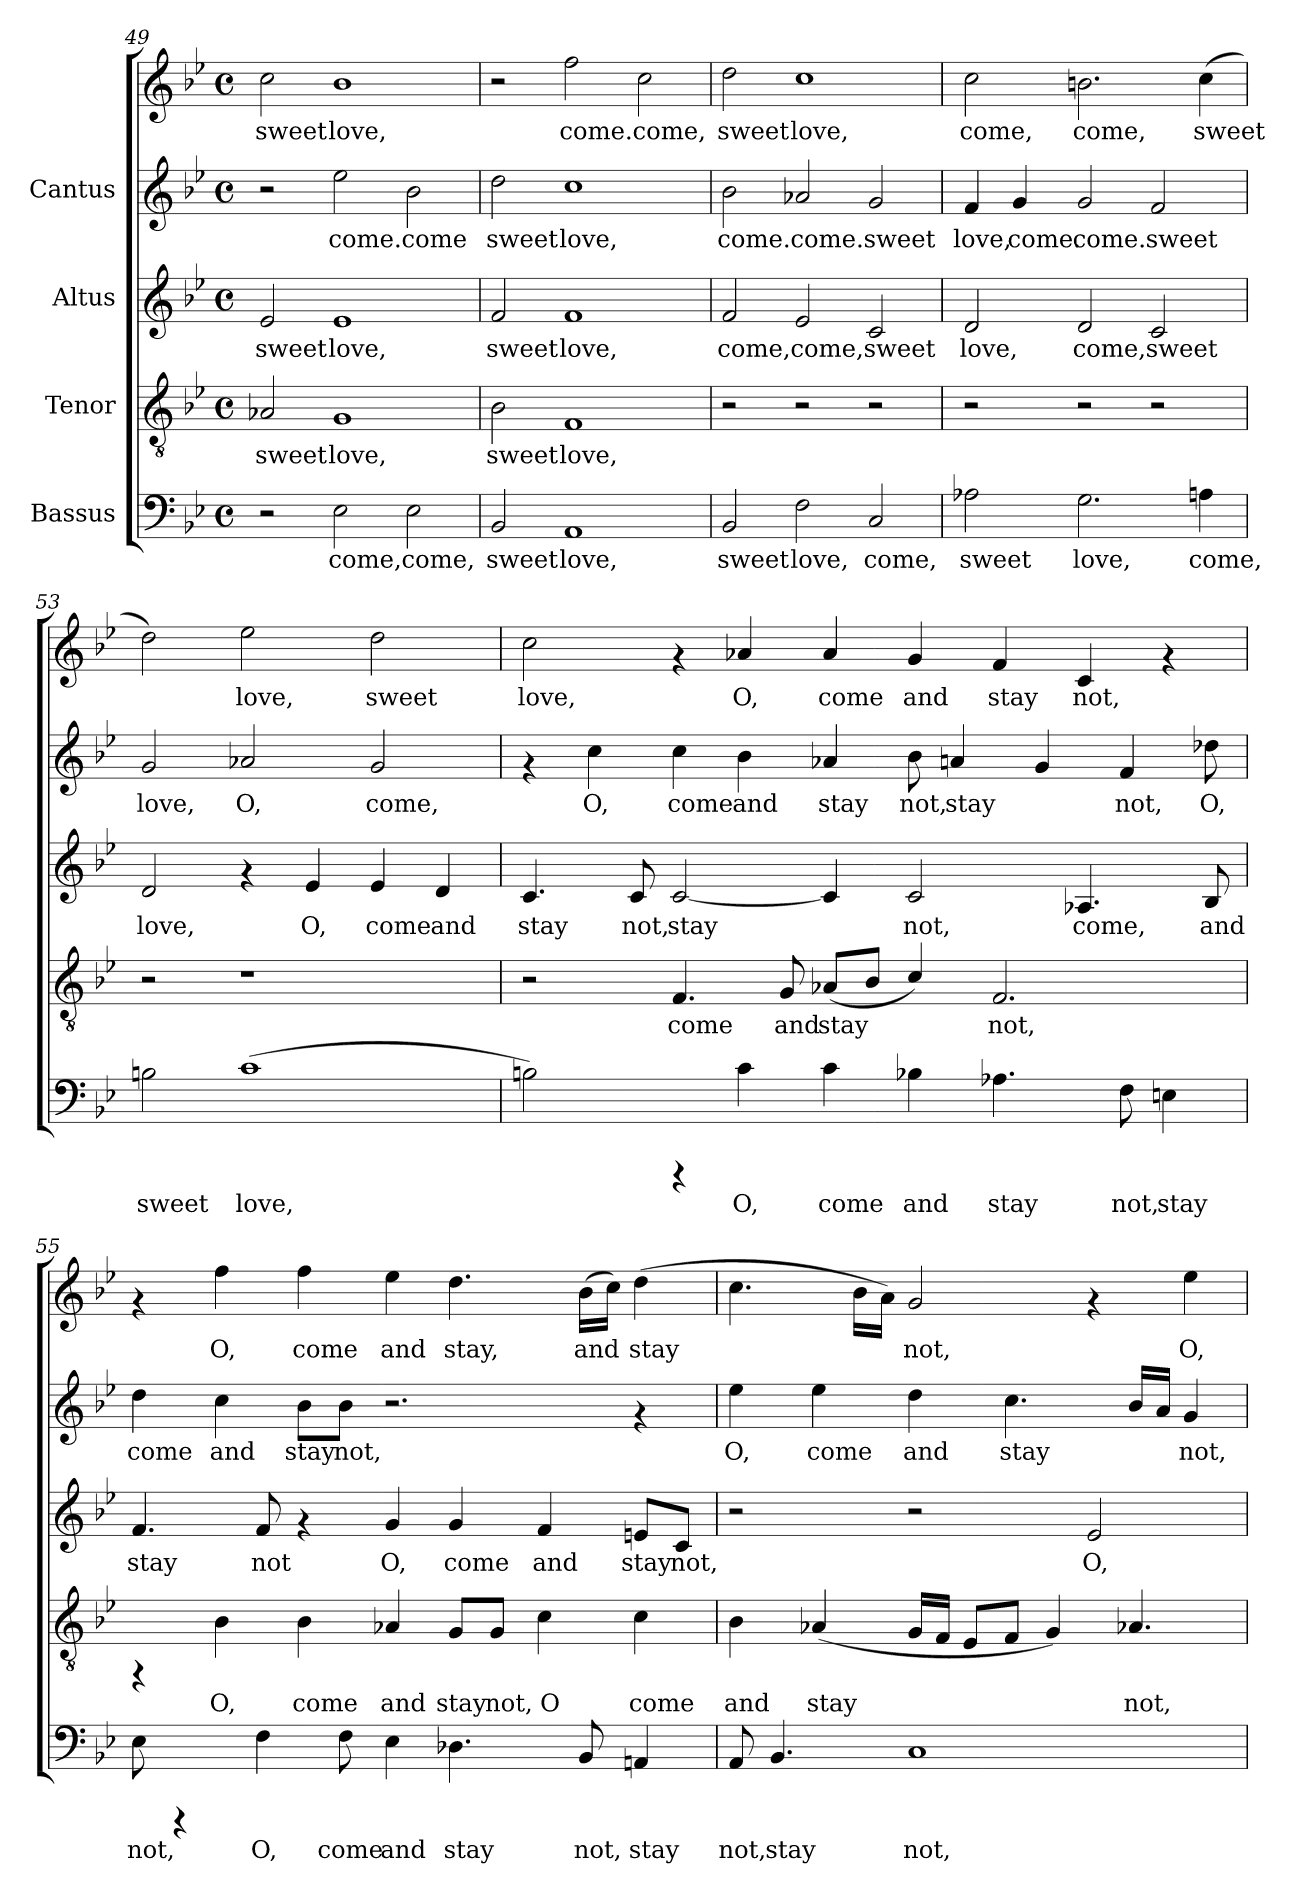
**kern	**text	**kern	**text	**kern	**text	**kern	**text	**kern	**text
*part4	*part4	*part3	*part3	*part2	*part2	*part1	*part1	*part1	*part1
*staff5	*staff5	*staff4	*staff4	*staff3	*staff3	*staff2	*staff2	*staff1	*staff1
*I"Bassus	*	*I"Tenor	*	*I"Altus	*	*I"Cantus	*	*	*
!!LO:LB:g=z
*clefF4	*	*clefGv2	*	*clefG2	*	*clefG2	*	*clefG2	*
*k[b-e-]	*	*k[b-e-]	*	*k[b-e-]	*	*k[b-e-]	*	*k[b-e-]	*
*B-:	*	*B-:	*	*B-:	*	*B-:	*	*B-:	*
*M4/4	*	*M4/4	*	*M4/4	*	*M4/4	*	*M4/4	*
*met(c)	*	*met(c)	*	*met(c)	*	*met(c)	*	*met(c)	*
=49	=49	=49	=49	=49	=49	=49	=49	=49	=49
!	!	!	!LO:LY:b:cj	!	!LO:LY:b:cj	!	!	!	!LO:LY:b:cj
2r	.	2A-X/	sweet	2e-/	sweet	2r	.	2cc\	sweet
!	!LO:LY:b:cj	!	!LO:LY:a:cj	!	!LO:LY:a:cj	!	!LO:LY:a:cj	!	!LO:LY:a:cj
2E-\	come,	1G	love,	1e-	love,	2ee-\	come.	1b-	love,
!	!LO:LY:b:cj	!	!	!	!	!	!LO:LY:a:cj	!	!
2E-\	come,	.	.	.	.	2b-\	come	.	.
!!LO:LB:g=z
=50	=50	=50	=50	=50	=50	=50	=50	=50	=50
!	!LO:LY:b:cj	!	!LO:LY:b:cj	!	!LO:LY:b:cj	!	!LO:LY:b:cj	!	!
2BB-/	sweet	2B-\	sweet	2f/	sweet	2dd\	sweet	2r	.
!	!LO:LY:b:cj	!	!LO:LY:b:cj	!	!LO:LY:b:cj	!	!LO:LY:b:cj	!	!LO:LY:b:cj
1AA	love,	1F	love,	1f	love,	1cc	love,	2ff\	come.
!	!	!	!	!	!	!	!	!	!LO:LY:b:cj
.	.	.	.	.	.	.	.	2cc\	come,
!!LO:PB:g=z
=51	=51	=51	=51	=51	=51	=51	=51	=51	=51
!	!LO:LY:b:cj	!	!	!	!LO:LY:b:cj	!	!LO:LY:b:cj	!	!LO:LY:b:cj
2BB-/	sweet	2r	.	2f/	come,	2b-\	come.	2dd\	sweet
!	!LO:LY:b:cj	!	!	!	!LO:LY:b:cj	!	!LO:LY:b:cj	!	!LO:LY:b:cj
2F\	love,	2r	.	2e-/	come,	2a-X/	come.	1cc	love,
!	!LO:LY:b:cj	!	!	!	!LO:LY:b:cj	!	!LO:LY:b:cj	!	!
2C/	come,	2r	.	2c/	sweet	2g/	sweet	.	.
!!LO:LB:g=z
=52	=52	=52	=52	=52	=52	=52	=52	=52	=52
!	!LO:LY:b:cj	!	!	!	!LO:LY:b:cj	!	!LO:LY:b:cj	!	!LO:LY:b:cj
2A-X\	sweet	2r	.	2d/	love,	4f/	love,	2cc\	come,
!	!	!	!	!	!	!	!LO:LY:b:cj	!	!
.	.	.	.	.	.	4g/	come.	.	.
!	!LO:LY:a:cj	!	!	!	!LO:LY:a:cj	!	!LO:LY:a:cj	!	!LO:LY:a:cj
2.G\	love,	2r	.	2d/	come,	2g/	come.	2.bn\	come,
!	!	!	!	!	!LO:LY:a:cj	!	!LO:LY:a:cj	!	!
.	.	2r	.	2c/	sweet	2f/	sweet	.	.
!	!LO:LY:a:cj	!	!	!	!	!	!	!	!LO:LY:a:cj
4A\	come,	.	.	.	.	.	.	(>4cc\	sweet
!!LO:LB:g=z
=53	=53	=53	=53	=53	=53	=53	=53	=53	=53
!	!LO:LY:b:cj	!	!	!	!LO:LY:b:cj	!	!LO:LY:b:cj	!	!
2Bn\	sweet	2r	.	2d/	love,	2g/	love,	2dd\)	.
!	!LO:LY:b:cj	!	!	!	!	!	!LO:LY:b:cj	!	!LO:LY:b:cj
(>1c	love,	1r	.	4rf	.	2a-X/	O,	2ee-\	love,
!	!	!	!	!	!LO:LY:b:cj	!	!	!	!
.	.	.	.	4e-/	O,	.	.	.	.
!	!	!	!	!	!LO:LY:b:cj	!	!LO:LY:b:cj	!	!LO:LY:b:cj
.	.	.	.	4e-/	come	2g/	come,	2dd\	sweet
!	!	!	!	!	!LO:LY:b:cj	!	!	!	!
.	.	.	.	4d/	and	.	.	.	.
=54	=54	=54	=54	=54	=54	=54	=54	=54	=54
*	*	*	*	*	*	*	*	*MM132	*
!	!	!	!	!	!LO:LY:b:cj	!	!	!	!LO:LY:b:cj
2Bn\)	.	2r	.	4.c/	stay	4rf	.	2cc\	love,
!	!	!	!	!	!	!	!LO:LY:b:cj	!	!
.	.	.	.	.	.	4cc\	O,	.	.
!	!	!	!	!	!LO:LY:b:cj	!	!	!	!
.	.	.	.	8c/	not,	.	.	.	.
!	!	!	!LO:LY:b:cj	!	!LO:LY:b:cj	!	!LO:LY:b:cj	!	!
4rCCC	.	4.F/	come	[<2c/	stay	4cc\	come	4rf	.
!	!LO:LY:b:cj	!	!	!	!	!	!LO:LY:b:cj	!	!LO:LY:b:cj
4c\	O,	.	.	.	.	4b-\	and	4a-X/	O,
!	!	!	!LO:LY:b:cj	!	!	!	!	!	!
.	.	8G/	and	.	.	.	.	.	.
!	!LO:LY:b:cj	!	!LO:LY:b:cj	!	!LO:LY:b:cj	!	!LO:LY:b:cj	!	!LO:LY:b:cj
4c\	come	(<8A-X/L	stay	4c/]	.	4a-X/	stay	4a-/	come
!	!	!	!LO:LY:b:cj	!	!	!	!	!	!
.	.	8B-/J	.	.	.	.	.	.	.
!	!LO:LY:b:cj	!	!LO:LY:b:cj	!	!LO:LY:b:cj	!	!LO:LY:b:cj	!	!LO:LY:b:cj
4B-\	and	4c/)	.	2c/	not,	8b-\	not,	4g/	and
!	!	!	!	!	!	!	!LO:LY:b:cj	!	!
.	.	.	.	.	.	4a/	stay	.	.
!	!LO:LY:b:cj	!	!LO:LY:b:cj	!	!	!	!	!	!LO:LY:b:cj
4.A-X\	stay	2.F/	not,	.	.	.	.	4f/	stay
!	!	!	!	!	!	!	!LO:LY:b:cj	!	!
.	.	.	.	.	.	4g/	.	.	.
!	!	!	!	!	!LO:LY:b:cj	!	!	!	!LO:LY:b:cj
.	.	.	.	4.A-X/	come,	.	.	4c/	not,
!	!LO:LY:b:cj	!	!	!	!	!	!LO:LY:b:cj	!	!
8F\	not,	.	.	.	.	4f/	not,	.	.
!	!LO:LY:b:cj	!	!	!	!	!	!	!	!
4En\	stay	.	.	.	.	.	.	4rf	.
!	!	!	!	!	!LO:LY:b:cj	!	!LO:LY:b:cj	!	!
.	.	.	.	8B-/	and	8dd-X\	O,	.	.
!!LO:LB:g=z
=55	=55	=55	=55	=55	=55	=55	=55	=55	=55
!	!LO:LY:b:cj	!	!	!	!LO:LY:b:cj	!	!LO:LY:b:cj	!	!
8E-\	not,	4rFF	.	4.f/	stay	4dd\	come	4rf	.
4rCCC	.	.	.	.	.	.	.	.	.
!	!	!	!LO:LY:b:cj	!	!	!	!LO:LY:b:cj	!	!LO:LY:b:cj
.	.	4B-\	O,	.	.	4cc\	and	4ff\	O,
!	!LO:LY:b:cj	!	!	!	!LO:LY:b:cj	!	!	!	!
4F\	O,	.	.	8f/	not	.	.	.	.
!	!	!	!LO:LY:b:cj	!	!	!	!LO:LY:b:cj	!	!LO:LY:b:cj
.	.	4B-\	come	4rf	.	8b-\L	stay	4ff\	come
!	!LO:LY:b:cj	!	!	!	!	!	!LO:LY:b:cj	!	!
8F\	come	.	.	.	.	8b-\J	not,	.	.
!	!LO:LY:a:cj	!	!LO:LY:a:cj	!	!LO:LY:a:cj	!	!	!	!LO:LY:a:cj
4E-\	and	4A-X/	and	4g/	O,	2.r	.	4ee-\	and
!	!LO:LY:a:cj	!	!LO:LY:a:cj	!	!LO:LY:a:cj	!	!	!	!LO:LY:a:cj
4.D-X\	stay	8G/L	stay	4g/	come	.	.	4.dd\	stay,
!	!	!	!LO:LY:a:cj	!	!	!	!	!	!
.	.	8G/J	not,	.	.	.	.	.	.
!	!	!	!LO:LY:a:cj	!	!LO:LY:a:cj	!	!	!	!
.	.	4c\	O	4f/	and	.	.	.	.
!	!LO:LY:a:cj	!	!	!	!	!	!	!	!LO:LY:a:cj
8BB-/	not,	.	.	.	.	.	.	(>16b-\L	and
!	!	!	!	!	!	!	!	!	!LO:LY:a:cj
.	.	.	.	.	.	.	.	16cc\J)	.
!	!LO:LY:a:cj	!	!LO:LY:a:cj	!	!LO:LY:a:cj	!	!	!	!LO:LY:a:cj
4AAn/	stay	4c\	come	8en/L	stay	4rf	.	(>4dd\	stay
!	!	!	!	!	!LO:LY:a:cj	!	!	!	!
.	.	.	.	8c/J	not,	.	.	.	.
!!LO:LB:g=z
=56	=56	=56	=56	=56	=56	=56	=56	=56	=56
!	!LO:LY:b:cj	!	!LO:LY:b:cj	!	!	!	!LO:LY:b:cj	!	!
8AA/	not,	4B-\	and	2r	.	4ee-\	O,	4.cc\	.
!	!LO:LY:b:cj	!	!	!	!	!	!	!	!
4.BB-/	stay	.	.	.	.	.	.	.	.
!	!	!	!LO:LY:b:cj	!	!	!	!LO:LY:b:cj	!	!
.	.	(<4A-X/	stay	.	.	4ee-\	come	.	.
.	.	.	.	.	.	.	.	16b-\L	.
.	.	.	.	.	.	.	.	16a\J)	.
!	!LO:LY:b:cj	!	!LO:LY:b:cj	!	!	!	!LO:LY:b:cj	!	!LO:LY:b:cj
1C	not,	16G/L	.	2r	.	4dd\	and	2g/	not,
!	!	!	!LO:LY:b:cj	!	!	!	!	!	!
.	.	16F/J	.	.	.	.	.	.	.
!	!	!	!LO:LY:b:cj	!	!	!	!	!	!
.	.	8E-/L	.	.	.	.	.	.	.
!	!	!	!LO:LY:b:cj	!	!	!	!LO:LY:b:cj	!	!
.	.	8F/J	.	.	.	4.cc\	stay	.	.
!	!	!	!LO:LY:b:cj	!	!	!	!	!	!
.	.	4G/)	.	.	.	.	.	.	.
!	!	!	!	!	!LO:LY:b:cj	!	!	!	!
.	.	.	.	2e-/	O,	.	.	4rf	.
!	!	!	!LO:LY:b:cj	!	!	!	!LO:LY:b:cj	!	!
.	.	4.A-X/	not,	.	.	16b-/L	.	.	.
!	!	!	!	!	!	!	!LO:LY:b:cj	!	!
.	.	.	.	.	.	16a/J	.	.	.
!	!	!	!	!	!	!	!LO:LY:b:cj	!	!LO:LY:b:cj
.	.	.	.	.	.	4g/	not,	4ee-\	O,
=	=	=	=	=	=	=	=	=	=
*-	*-	*-	*-	*-	*-	*-	*-	*-	*-
